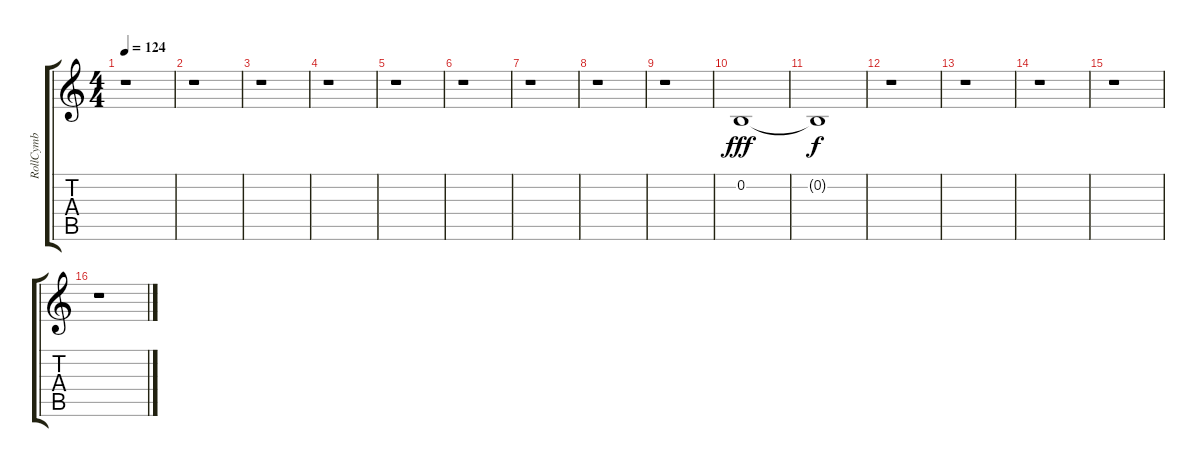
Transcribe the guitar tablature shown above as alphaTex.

\track ("RollCymb" "RollCymb") {instrument reversecymbal}
\staff {score tabs}
\tuning (E4 B3 G3 D3 A2 E2) {hide}
\ts (4 4)
\tempo 124
\clef g2
\ks c
r.1{dy f} |
r.1 |
r.1 |
r.1 |
r.1 |
r.1 |
r.1 |
r.1 |
r.1 |
0.2.1{dy fff} |
0.2{t}.1{dy f} |
r.1 |
r.1 |
r.1 |
r.1 |
r.1
